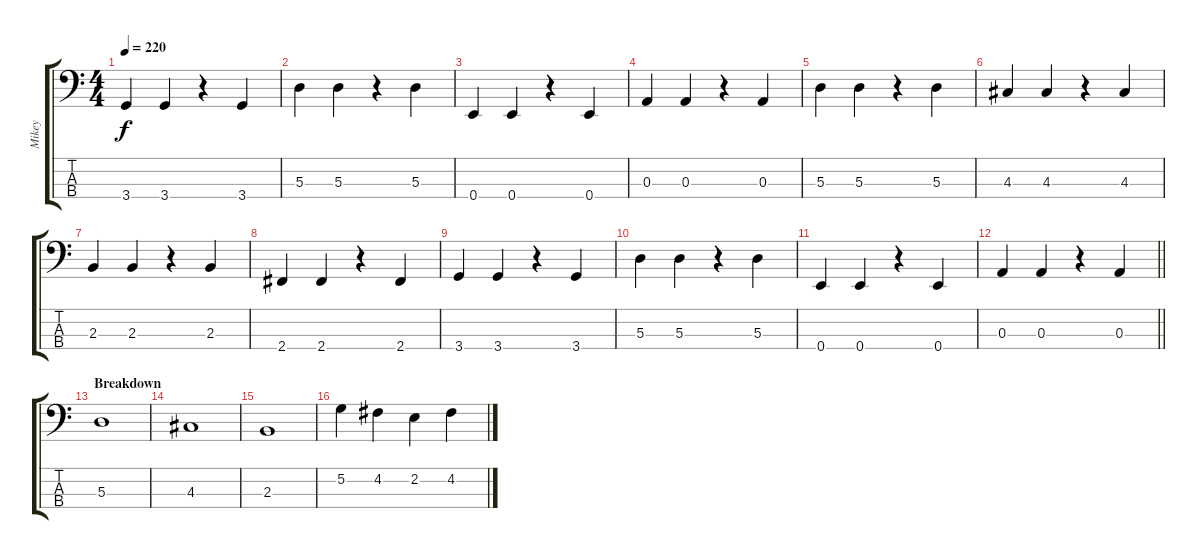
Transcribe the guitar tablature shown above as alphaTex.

\track ("Mikey" "Mikey") {instrument electricbasspick}
\staff {score tabs}
\tuning (G2 D2 A1 E1) {hide}
\ts (4 4)
\tempo 220
\clef f4
\ks c
3.4.4{dy f} 3.4.4 r.4 3.4.4 |
5.3.4 5.3.4 r.4 5.3.4 |
0.4.4 0.4.4 r.4 0.4.4 |
0.3.4 0.3.4 r.4 0.3.4 |
5.3.4 5.3.4 r.4 5.3.4 |
4.3.4 4.3.4 r.4 4.3.4 |
2.3.4 2.3.4 r.4 2.3.4 |
2.4.4 2.4.4 r.4 2.4.4 |
3.4.4 3.4.4 r.4 3.4.4 |
5.3.4 5.3.4 r.4 5.3.4 |
0.4.4 0.4.4 r.4 0.4.4 |
\barLineRight lightlight
0.3.4 0.3.4 r.4 0.3.4 |
\section ("" "Breakdown")
5.3.1 |
4.3.1 |
2.3.1 |
5.2.4 4.2.4 2.2.4 4.2.4
